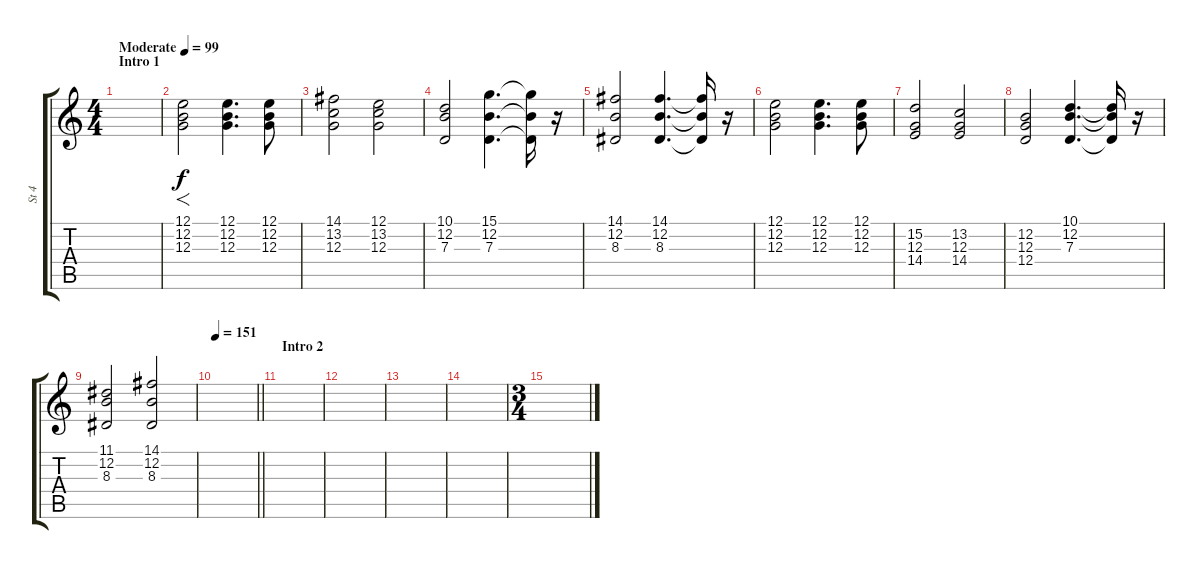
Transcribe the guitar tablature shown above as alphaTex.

\track ("St 4" "St 4") {instrument stringensemble1}
\staff {score tabs}
\tuning (E4 B3 G3 D3 A2 E2) {hide}
\ts (4 4)
\section ("" "Intro 1")
\tempo (99 "Moderate")
\clef g2
\ks c
|
(12.1 12.2 12.3).2{f} (12.1 12.2 12.3).4{d} (12.1 12.2 12.3).8 |
(14.1 13.2 12.3).2 (12.1 13.2 12.3).2 |
(10.1 12.2 7.3).2 (15.1 12.2 7.3).4{d} (15.1{t} 12.2{t} 7.3{t}).16 r.16 |
(14.1 12.2 8.3).2 (14.1 12.2 8.3).4{d} (14.1{t} 12.2{t} 8.3{t}).16 r.16 |
(12.1 12.2 12.3).2 (12.1 12.2 12.3).4{d} (12.1 12.2 12.3).8 |
(15.2 12.3 14.4).2 (13.2 12.3 14.4).2 |
(12.2 12.3 12.4).2 (10.1 12.2 7.3).4{d} (10.1{t} 12.2{t} 7.3{t}).16 r.16 |
(11.1 12.2 8.3).2 (14.1 12.2 8.3).2 |
\tempo 151
\barLineRight lightlight
|
\section ("" "Intro 2")
|
|
|
|
\ts (3 4)
